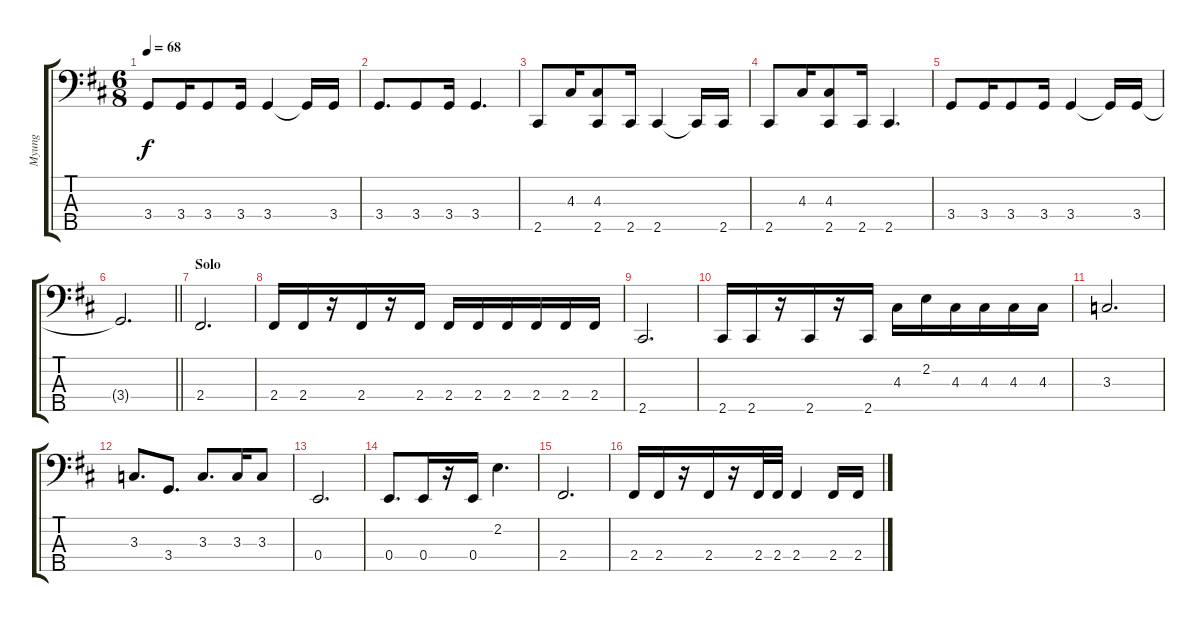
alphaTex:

\track ("Myung" "Myung") {instrument electricbassfinger}
\staff {score tabs}
\tuning (G2 D2 A1 E1 B0) {hide}
\ts (6 8)
\tempo 68
\clef f4
\ks d
3.4.8{dy f} 3.4.16 3.4.8 3.4.16 3.4.4 3.4{t}.16 3.4.16 |
3.4.8{d} 3.4.8 3.4.16 3.4.4{d} |
2.5.8 4.3.16 (4.3 2.5).8 2.5.16 2.5.4 2.5{t}.16 2.5.16 |
2.5.8 4.3.16 (4.3 2.5).8 2.5.16 2.5.4{d} |
3.4.8 3.4.16 3.4.8 3.4.16 3.4.4 3.4{t}.16 3.4.16 |
\barLineRight lightlight
3.4{t}.2{d} |
\section ("" "Solo")
2.4.2{d} |
2.4.16 2.4.16 r.16 2.4.16 r.16 2.4.16 2.4.16 2.4.16 2.4.16 2.4.16 2.4.16 2.4.16 |
2.5.2{d} |
2.5.16 2.5.16 r.16 2.5.16 r.16 2.5.16 4.3.16 2.2.16 4.3.16 4.3.16 4.3.16 4.3.16 |
3.3.2{d} |
3.3.8{d} 3.4.8{d} 3.3.8{d} 3.3.16 3.3.8 |
0.4.2{d} |
0.4.8{d} 0.4.16 r.16 0.4.16 2.2.4{d} |
2.4.2{d} |
2.4.16 2.4.16 r.16 2.4.16 r.16 2.4.32 2.4.32 2.4.4 2.4.16 2.4.16
